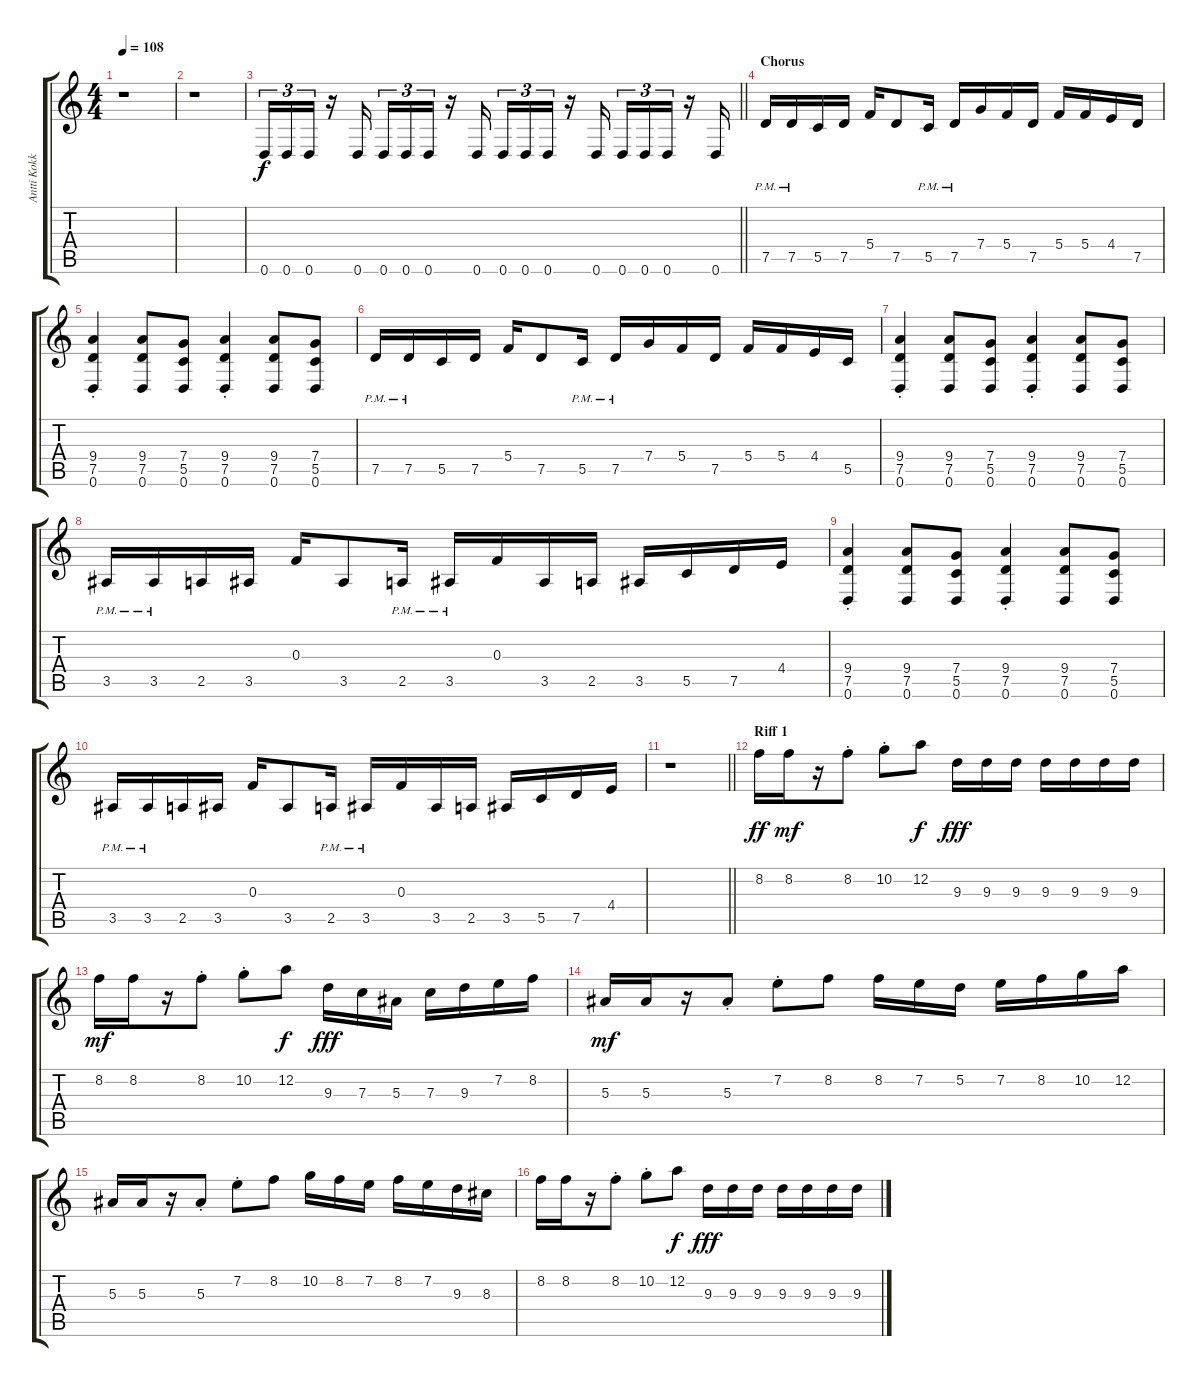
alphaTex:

\track ("Antti Kokko" "Antti Kokk") {instrument distortionguitar}
\staff {score tabs}
\tuning (D4 A3 F3 C3 G2 D2) {hide}
\ts (4 4)
\tempo 108
\clef g2
\ks c
r.1{dy f} |
r.1 |
\barLineRight lightlight
0.6.16{tu (3 2)} 0.6.16{tu (3 2)} 0.6.16{tu (3 2)} r.16 0.6.16 0.6.16{tu (3 2)} 0.6.16{tu (3 2)} 0.6.16{tu (3 2)} r.16 0.6.16 0.6.16{tu (3 2)} 0.6.16{tu (3 2)} 0.6.16{tu (3 2)} r.16 0.6.16 0.6.16{tu (3 2)} 0.6.16{tu (3 2)} 0.6.16{tu (3 2)} r.16 0.6.16 |
\section ("" "Chorus")
7.5{pm}.16 7.5{pm}.16 5.5.16 7.5.16 5.4.16 7.5.8 5.5{pm}.16 7.5{pm}.16 7.4.16 5.4.16 7.5.16 5.4.16 5.4.16 4.4.16 7.5.16 |
(9.4{st} 7.5{st} 0.6{st}).4 (9.4 7.5 0.6).8 (7.4 5.5 0.6).8 (9.4{st} 7.5{st} 0.6{st}).4 (9.4 7.5 0.6).8 (7.4 5.5 0.6).8 |
7.5{pm}.16 7.5{pm}.16 5.5.16 7.5.16 5.4.16 7.5.8 5.5{pm}.16 7.5{pm}.16 7.4.16 5.4.16 7.5.16 5.4.16 5.4.16 4.4.16 5.5.16 |
(9.4{st} 7.5{st} 0.6{st}).4 (9.4 7.5 0.6).8 (7.4 5.5 0.6).8 (9.4{st} 7.5{st} 0.6{st}).4 (9.4 7.5 0.6).8 (7.4 5.5 0.6).8 |
3.5{pm}.16 3.5{pm}.16 2.5.16 3.5.16 0.3.16 3.5.8 2.5{pm}.16 3.5{pm}.16 0.3.16 3.5.16 2.5.16 3.5.16 5.5.16 7.5.16 4.4.16 |
(9.4{st} 7.5{st} 0.6{st}).4 (9.4 7.5 0.6).8 (7.4 5.5 0.6).8 (9.4{st} 7.5{st} 0.6{st}).4 (9.4 7.5 0.6).8 (7.4 5.5 0.6).8 |
3.5{pm}.16 3.5{pm}.16 2.5.16 3.5.16 0.3.16 3.5.8 2.5{pm}.16 3.5{pm}.16 0.3.16 3.5.16 2.5.16 3.5.16 5.5.16 7.5.16 4.4.16 |
\barLineRight lightlight
r.1 |
\section ("" "Riff 1")
8.2.16{dy ff} 8.2.16{dy mf} r.16 8.2{st}.8 10.2{st}.8 12.2.8{dy f} 9.3.16{dy fff} 9.3.16 9.3.16 9.3.16 9.3.16 9.3.16 9.3.16 |
8.2.16{dy mf} 8.2.16 r.16 8.2{st}.8 10.2{st}.8 12.2.8{dy f} 9.3.16{dy fff} 7.3.16 5.3.16 7.3.16 9.3.16 7.2.16 8.2.16 |
5.3.16{dy mf} 5.3.16 r.16 5.3{st}.8 7.2{st}.8 8.2.8 8.2.16 7.2.16 5.2.16 7.2.16 8.2.16 10.2.16 12.2.16 |
5.3.16 5.3.16 r.16 5.3{st}.8 7.2{st}.8 8.2.8 10.2.16 8.2.16 7.2.16 8.2.16 7.2.16 9.3.16 8.3.16 |
8.2.16 8.2.16 r.16 8.2{st}.8 10.2{st}.8 12.2.8{dy f} 9.3.16{dy fff} 9.3.16 9.3.16 9.3.16 9.3.16 9.3.16 9.3.16
